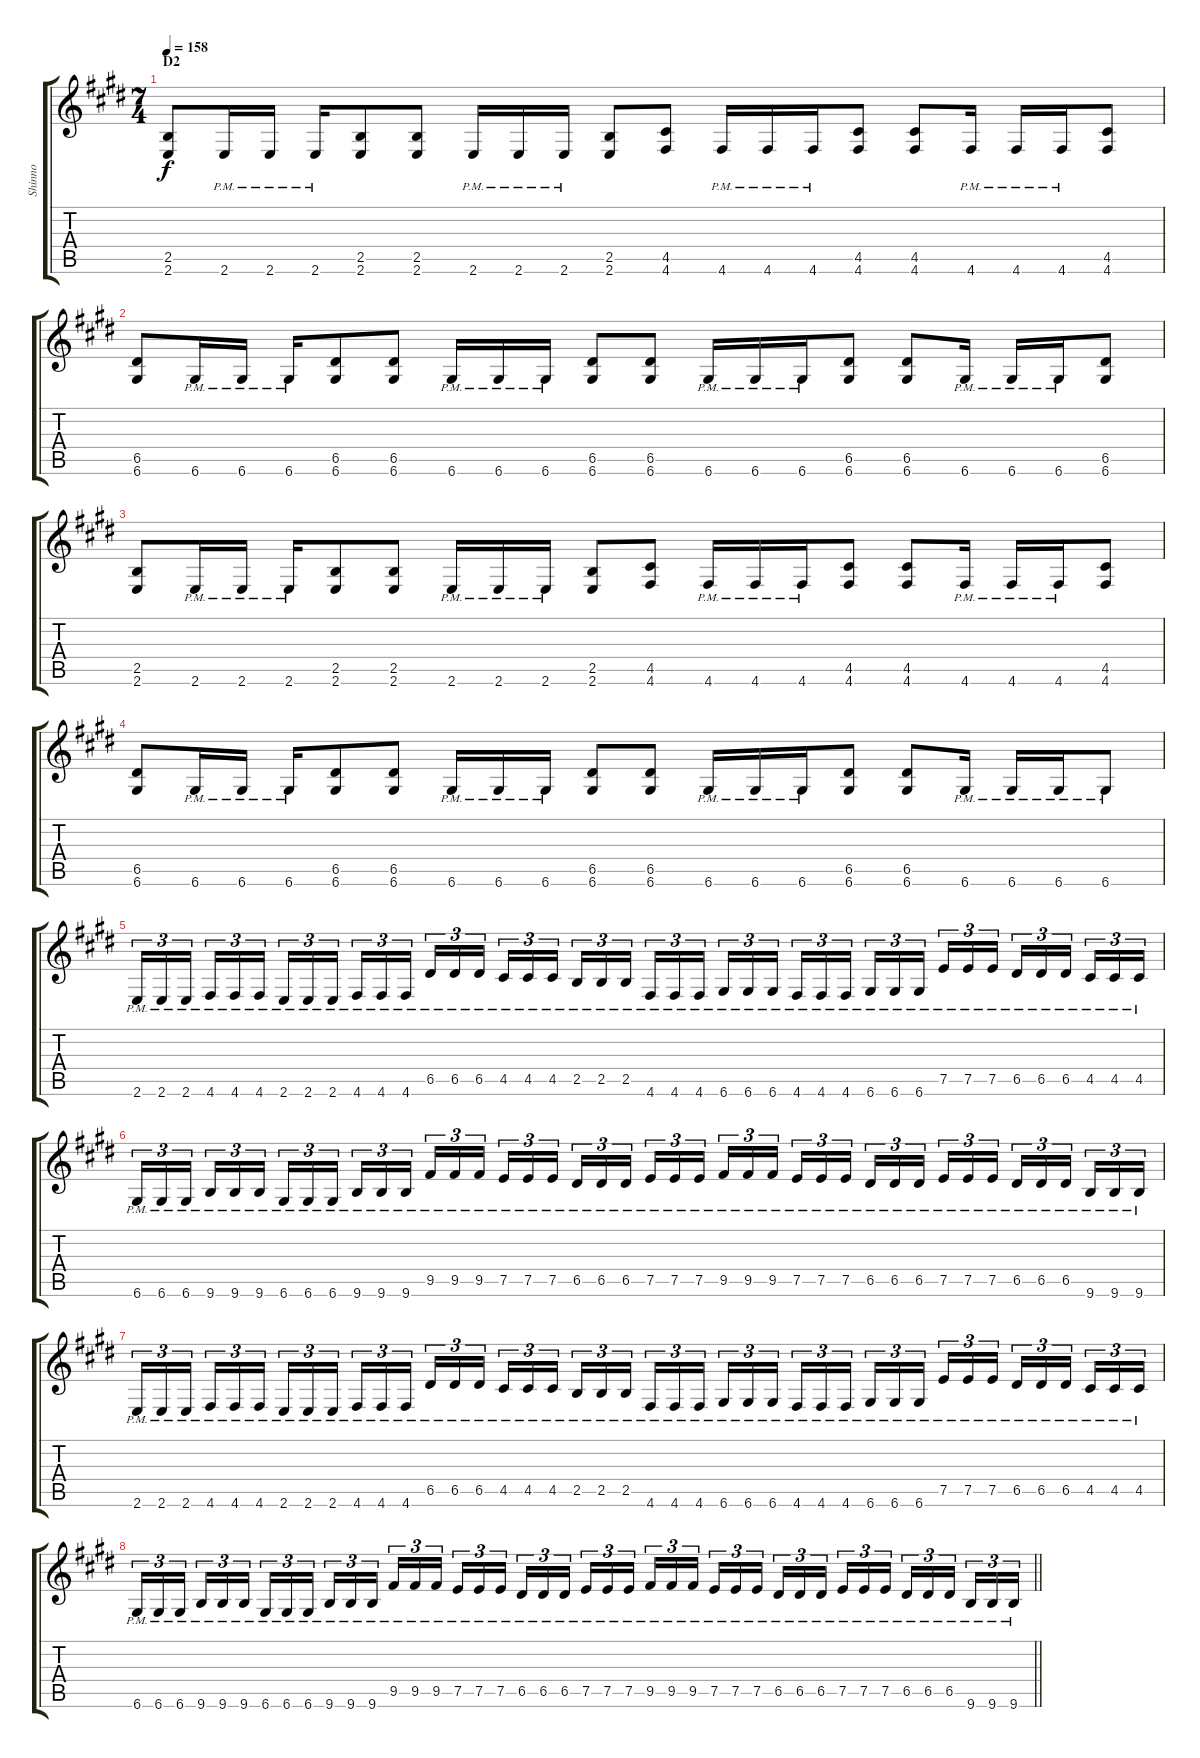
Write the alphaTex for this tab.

\track ("Shinno" "Shinno") {instrument distortionguitar}
\staff {score tabs}
\tuning (E4 B3 G3 D3 A2 D2) {hide}
\ts (7 4)
\section ("" "D2")
\tempo 158
\clef g2
\ks e
(2.5 2.6).8{dy f} 2.6{pm}.16 2.6{pm}.16 2.6{pm}.16 (2.5 2.6).8 (2.5 2.6).8 2.6{pm}.16 2.6{pm}.16 2.6{pm}.16 (2.5 2.6).8 (4.5 4.6).8 4.6{pm}.16 4.6{pm}.16 4.6{pm}.16 (4.5 4.6).8 (4.5 4.6).8 4.6{pm}.16 4.6{pm}.16 4.6{pm}.16 (4.5 4.6).8 |
(6.5 6.6).8 6.6{pm}.16 6.6{pm}.16 6.6{pm}.16 (6.5 6.6).8 (6.5 6.6).8 6.6{pm}.16 6.6{pm}.16 6.6{pm}.16 (6.5 6.6).8 (6.5 6.6).8 6.6{pm}.16 6.6{pm}.16 6.6{pm}.16 (6.5 6.6).8 (6.5 6.6).8 6.6{pm}.16 6.6{pm}.16 6.6{pm}.16 (6.5 6.6).8 |
(2.5 2.6).8 2.6{pm}.16 2.6{pm}.16 2.6{pm}.16 (2.5 2.6).8 (2.5 2.6).8 2.6{pm}.16 2.6{pm}.16 2.6{pm}.16 (2.5 2.6).8 (4.5 4.6).8 4.6{pm}.16 4.6{pm}.16 4.6{pm}.16 (4.5 4.6).8 (4.5 4.6).8 4.6{pm}.16 4.6{pm}.16 4.6{pm}.16 (4.5 4.6).8 |
(6.5 6.6).8 6.6{pm}.16 6.6{pm}.16 6.6{pm}.16 (6.5 6.6).8 (6.5 6.6).8 6.6{pm}.16 6.6{pm}.16 6.6{pm}.16 (6.5 6.6).8 (6.5 6.6).8 6.6{pm}.16 6.6{pm}.16 6.6{pm}.16 (6.5 6.6).8 (6.5 6.6).8 6.6{pm}.16 6.6{pm}.16 6.6{pm}.16 6.6{pm}.8 |
2.6{pm}.16{tu (3 2)} 2.6{pm}.16{tu (3 2)} 2.6{pm}.16{tu (3 2) beam splitsecondary} 4.6{pm}.16{tu (3 2)} 4.6{pm}.16{tu (3 2)} 4.6{pm}.16{tu (3 2)} 2.6{pm}.16{tu (3 2)} 2.6{pm}.16{tu (3 2)} 2.6{pm}.16{tu (3 2) beam splitsecondary} 4.6{pm}.16{tu (3 2)} 4.6{pm}.16{tu (3 2)} 4.6{pm}.16{tu (3 2)} 6.5{pm}.16{tu (3 2)} 6.5{pm}.16{tu (3 2)} 6.5{pm}.16{tu (3 2) beam splitsecondary} 4.5{pm}.16{tu (3 2)} 4.5{pm}.16{tu (3 2)} 4.5{pm}.16{tu (3 2)} 2.5{pm}.16{tu (3 2)} 2.5{pm}.16{tu (3 2)} 2.5{pm}.16{tu (3 2) beam splitsecondary} 4.6{pm}.16{tu (3 2)} 4.6{pm}.16{tu (3 2)} 4.6{pm}.16{tu (3 2)} 6.6{pm}.16{tu (3 2)} 6.6{pm}.16{tu (3 2)} 6.6{pm}.16{tu (3 2) beam splitsecondary} 4.6{pm}.16{tu (3 2)} 4.6{pm}.16{tu (3 2)} 4.6{pm}.16{tu (3 2)} 6.6{pm}.16{tu (3 2)} 6.6{pm}.16{tu (3 2)} 6.6{pm}.16{tu (3 2) beam splitsecondary} 7.5{pm}.16{tu (3 2)} 7.5{pm}.16{tu (3 2)} 7.5{pm}.16{tu (3 2)} 6.5{pm}.16{tu (3 2)} 6.5{pm}.16{tu (3 2)} 6.5{pm}.16{tu (3 2) beam splitsecondary} 4.5{pm}.16{tu (3 2)} 4.5{pm}.16{tu (3 2)} 4.5{pm}.16{tu (3 2)} |
6.6{pm}.16{tu (3 2)} 6.6{pm}.16{tu (3 2)} 6.6{pm}.16{tu (3 2) beam splitsecondary} 9.6{pm}.16{tu (3 2)} 9.6{pm}.16{tu (3 2)} 9.6{pm}.16{tu (3 2)} 6.6{pm}.16{tu (3 2)} 6.6{pm}.16{tu (3 2)} 6.6{pm}.16{tu (3 2) beam splitsecondary} 9.6{pm}.16{tu (3 2)} 9.6{pm}.16{tu (3 2)} 9.6{pm}.16{tu (3 2)} 9.5{pm}.16{tu (3 2)} 9.5{pm}.16{tu (3 2)} 9.5{pm}.16{tu (3 2) beam splitsecondary} 7.5{pm}.16{tu (3 2)} 7.5{pm}.16{tu (3 2)} 7.5{pm}.16{tu (3 2)} 6.5{pm}.16{tu (3 2)} 6.5{pm}.16{tu (3 2)} 6.5{pm}.16{tu (3 2) beam splitsecondary} 7.5{pm}.16{tu (3 2)} 7.5{pm}.16{tu (3 2)} 7.5{pm}.16{tu (3 2)} 9.5{pm}.16{tu (3 2)} 9.5{pm}.16{tu (3 2)} 9.5{pm}.16{tu (3 2) beam splitsecondary} 7.5{pm}.16{tu (3 2)} 7.5{pm}.16{tu (3 2)} 7.5{pm}.16{tu (3 2)} 6.5{pm}.16{tu (3 2)} 6.5{pm}.16{tu (3 2)} 6.5{pm}.16{tu (3 2) beam splitsecondary} 7.5{pm}.16{tu (3 2)} 7.5{pm}.16{tu (3 2)} 7.5{pm}.16{tu (3 2)} 6.5{pm}.16{tu (3 2)} 6.5{pm}.16{tu (3 2)} 6.5{pm}.16{tu (3 2) beam splitsecondary} 9.6{pm}.16{tu (3 2)} 9.6{pm}.16{tu (3 2)} 9.6{pm}.16{tu (3 2)} |
2.6{pm}.16{tu (3 2)} 2.6{pm}.16{tu (3 2)} 2.6{pm}.16{tu (3 2) beam splitsecondary} 4.6{pm}.16{tu (3 2)} 4.6{pm}.16{tu (3 2)} 4.6{pm}.16{tu (3 2)} 2.6{pm}.16{tu (3 2)} 2.6{pm}.16{tu (3 2)} 2.6{pm}.16{tu (3 2) beam splitsecondary} 4.6{pm}.16{tu (3 2)} 4.6{pm}.16{tu (3 2)} 4.6{pm}.16{tu (3 2)} 6.5{pm}.16{tu (3 2)} 6.5{pm}.16{tu (3 2)} 6.5{pm}.16{tu (3 2) beam splitsecondary} 4.5{pm}.16{tu (3 2)} 4.5{pm}.16{tu (3 2)} 4.5{pm}.16{tu (3 2)} 2.5{pm}.16{tu (3 2)} 2.5{pm}.16{tu (3 2)} 2.5{pm}.16{tu (3 2) beam splitsecondary} 4.6{pm}.16{tu (3 2)} 4.6{pm}.16{tu (3 2)} 4.6{pm}.16{tu (3 2)} 6.6{pm}.16{tu (3 2)} 6.6{pm}.16{tu (3 2)} 6.6{pm}.16{tu (3 2) beam splitsecondary} 4.6{pm}.16{tu (3 2)} 4.6{pm}.16{tu (3 2)} 4.6{pm}.16{tu (3 2)} 6.6{pm}.16{tu (3 2)} 6.6{pm}.16{tu (3 2)} 6.6{pm}.16{tu (3 2) beam splitsecondary} 7.5{pm}.16{tu (3 2)} 7.5{pm}.16{tu (3 2)} 7.5{pm}.16{tu (3 2)} 6.5{pm}.16{tu (3 2)} 6.5{pm}.16{tu (3 2)} 6.5{pm}.16{tu (3 2) beam splitsecondary} 4.5{pm}.16{tu (3 2)} 4.5{pm}.16{tu (3 2)} 4.5{pm}.16{tu (3 2)} |
\barLineRight lightlight
6.6{pm}.16{tu (3 2)} 6.6{pm}.16{tu (3 2)} 6.6{pm}.16{tu (3 2) beam splitsecondary} 9.6{pm}.16{tu (3 2)} 9.6{pm}.16{tu (3 2)} 9.6{pm}.16{tu (3 2)} 6.6{pm}.16{tu (3 2)} 6.6{pm}.16{tu (3 2)} 6.6{pm}.16{tu (3 2) beam splitsecondary} 9.6{pm}.16{tu (3 2)} 9.6{pm}.16{tu (3 2)} 9.6{pm}.16{tu (3 2)} 9.5{pm}.16{tu (3 2)} 9.5{pm}.16{tu (3 2)} 9.5{pm}.16{tu (3 2) beam splitsecondary} 7.5{pm}.16{tu (3 2)} 7.5{pm}.16{tu (3 2)} 7.5{pm}.16{tu (3 2)} 6.5{pm}.16{tu (3 2)} 6.5{pm}.16{tu (3 2)} 6.5{pm}.16{tu (3 2) beam splitsecondary} 7.5{pm}.16{tu (3 2)} 7.5{pm}.16{tu (3 2)} 7.5{pm}.16{tu (3 2)} 9.5{pm}.16{tu (3 2)} 9.5{pm}.16{tu (3 2)} 9.5{pm}.16{tu (3 2) beam splitsecondary} 7.5{pm}.16{tu (3 2)} 7.5{pm}.16{tu (3 2)} 7.5{pm}.16{tu (3 2)} 6.5{pm}.16{tu (3 2)} 6.5{pm}.16{tu (3 2)} 6.5{pm}.16{tu (3 2) beam splitsecondary} 7.5{pm}.16{tu (3 2)} 7.5{pm}.16{tu (3 2)} 7.5{pm}.16{tu (3 2)} 6.5{pm}.16{tu (3 2)} 6.5{pm}.16{tu (3 2)} 6.5{pm}.16{tu (3 2) beam splitsecondary} 9.6{pm}.16{tu (3 2)} 9.6{pm}.16{tu (3 2)} 9.6{pm}.16{tu (3 2)}
